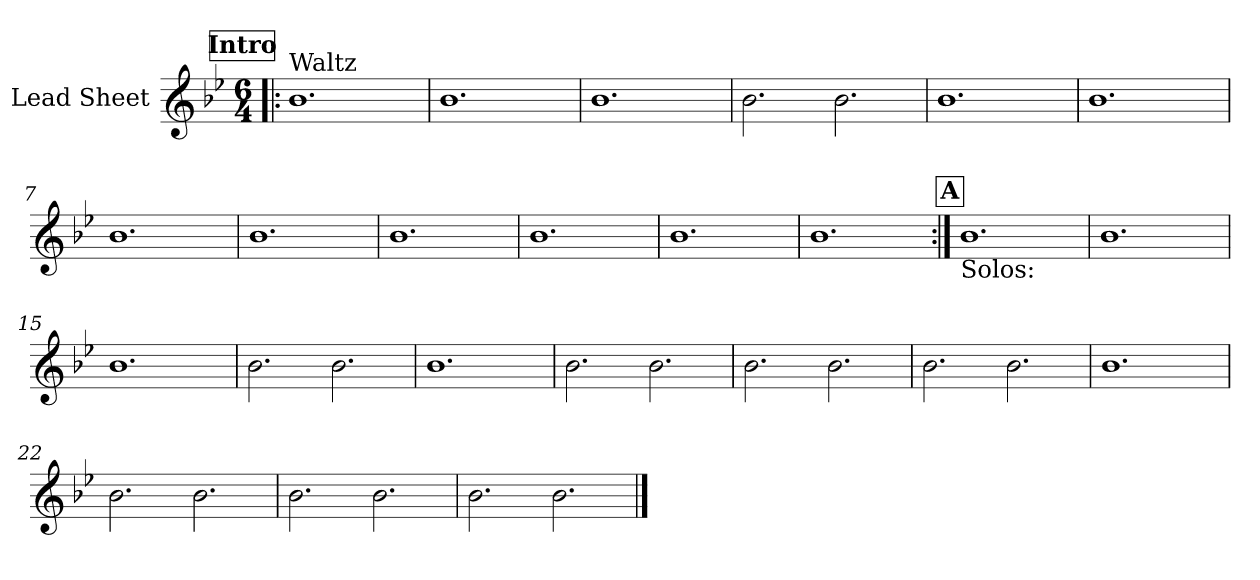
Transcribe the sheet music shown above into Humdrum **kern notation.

**kern
*part1
*staff1
*I"Lead Sheet
*clefG2
*k[b-e-]
*B-:
*M6/4
!!LO:REH:place=s1:a:fs=14:t=Intro
=1!|:
!LO:TX:a:t=Waltz
1.b-
=2
1.b-
=3
1.b-
=4
2.b-\
2.b-\
!!LO:LB:g=z
=5
1.b-
=6
1.b-
=7
1.b-
=8
1.b-
!!LO:LB:g=z
=9
1.b-
=10
1.b-
=11
1.b-
=12
1.b-
!!LO:LB:g=z
!!LO:REH:place=s1:a:fs=14:t=A
=13:|!
!LO:TX:b:t=Solos&colon;
1.b-
=14
1.b-
=15
1.b-
=16
2.b-\
2.b-\
!!LO:LB:g=z
=17
1.b-
=18
2.b-\
2.b-\
=19
2.b-\
2.b-\
=20
2.b-\
2.b-\
!!LO:LB:g=z
=21
1.b-
=22
2.b-\
2.b-\
=23
2.b-\
2.b-\
=24
2.b-\
2.b-\
==
*-
